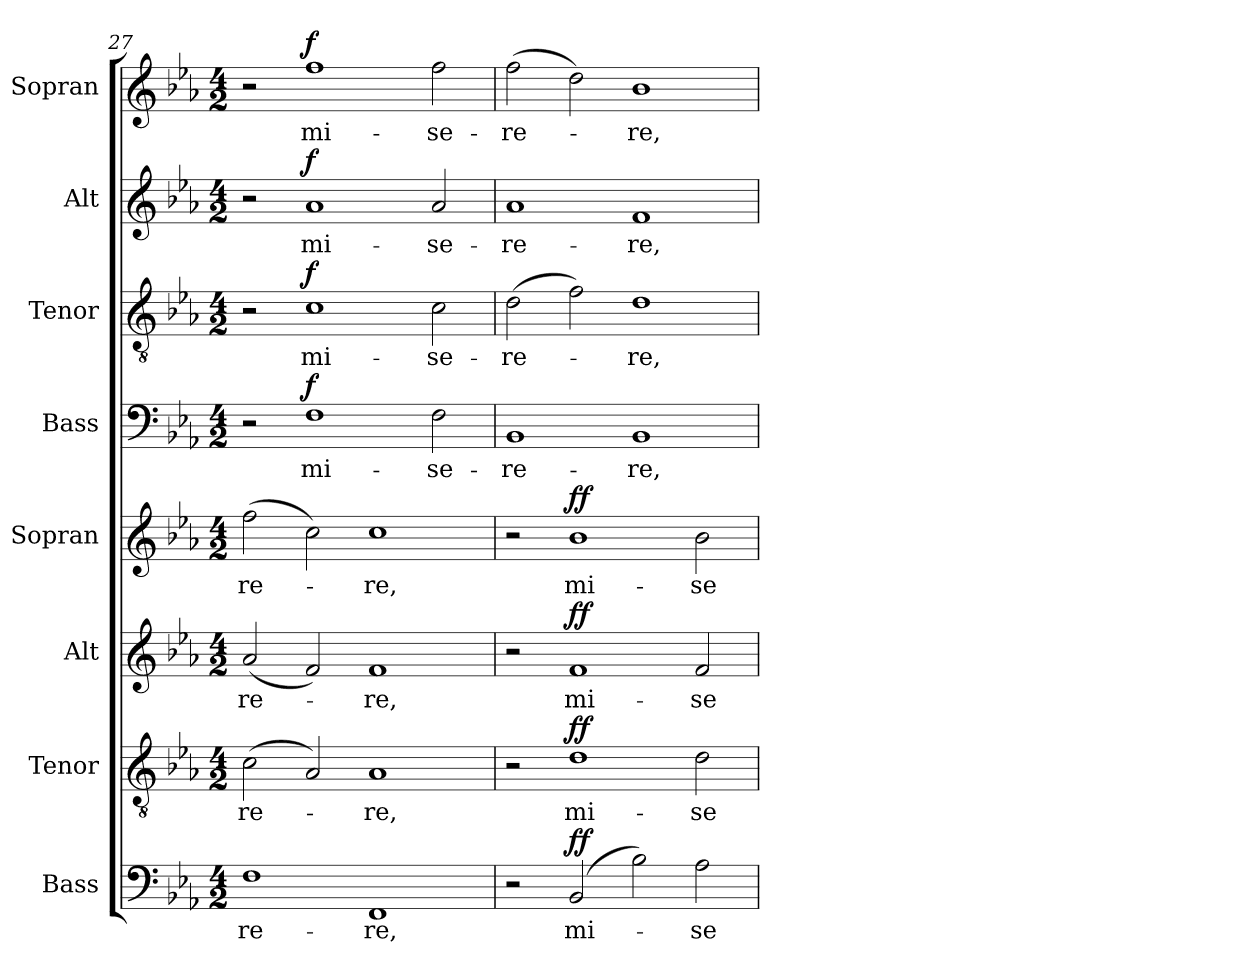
**kern	**text	**dynam	**kern	**text	**dynam	**kern	**text	**dynam	**kern	**text	**dynam	**kern	**text	**dynam	**kern	**text	**dynam	**kern	**text	**dynam	**kern	**text	**dynam
*part8	*part8	*part8	*part7	*part7	*part7	*part6	*part6	*part6	*part5	*part5	*part5	*part4	*part4	*part4	*part3	*part3	*part3	*part2	*part2	*part2	*part1	*part1	*part1
*staff8	*staff8	*staff8	*staff7	*staff7	*staff7	*staff6	*staff6	*staff6	*staff5	*staff5	*staff5	*staff4	*staff4	*staff4	*staff3	*staff3	*staff3	*staff2	*staff2	*staff2	*staff1	*staff1	*staff1
*I"Bass	*	*	*I"Tenor	*	*	*I"Alt	*	*	*I"Sopran	*	*	*I"Bass	*	*	*I"Tenor	*	*	*I"Alt	*	*	*I"Sopran	*	*
*I'B.	*	*	*I'T.	*	*	*I'A.	*	*	*I'S.	*	*	*I'B.	*	*	*I'T.	*	*	*I'A.	*	*	*I'S.	*	*
*clefF4	*	*	*clefGv2	*	*	*clefG2	*	*	*clefG2	*	*	*clefF4	*	*	*clefGv2	*	*	*clefG2	*	*	*clefG2	*	*
*k[b-e-a-]	*	*	*k[b-e-a-]	*	*	*k[b-e-a-]	*	*	*k[b-e-a-]	*	*	*k[b-e-a-]	*	*	*k[b-e-a-]	*	*	*k[b-e-a-]	*	*	*k[b-e-a-]	*	*
*E-:	*	*	*E-:	*	*	*E-:	*	*	*E-:	*	*	*E-:	*	*	*E-:	*	*	*E-:	*	*	*E-:	*	*
*M4/2	*	*	*M4/2	*	*	*M4/2	*	*	*M4/2	*	*	*M4/2	*	*	*M4/2	*	*	*M4/2	*	*	*M4/2	*	*
=27	=27	=27	=27	=27	=27	=27	=27	=27	=27	=27	=27	=27	=27	=27	=27	=27	=27	=27	=27	=27	=27	=27	=27
!	!LO:LY:b	!	!	!LO:LY:b	!	!	!LO:LY:b	!	!	!LO:LY:b	!	!	!	!	!	!	!	!	!	!	!	!	!
1F	-re-	.	(>2c\	-re-	.	(<2a-/	-re-	.	(>2ff\	-re-	.	2r	.	.	2r	.	.	2r	.	.	2r	.	.
!	!	!	!	!	!	!	!	!	!	!	!	!	!LO:LY:b	!LO:DY:a	!	!LO:LY:b	!LO:DY:a	!	!LO:LY:b	!LO:DY:a	!	!LO:LY:b	!LO:DY:a
.	.	.	2A-/)	.	.	2f/)	.	.	2cc\)	.	.	1F	mi-	f	1c	mi-	f	1a-	mi-	f	1ff	mi-	f
!	!LO:LY:b	!	!	!LO:LY:b	!	!	!LO:LY:b	!	!	!LO:LY:b	!	!	!	!	!	!	!	!	!	!	!	!	!
1FF	-re,	.	1A-	-re,	.	1f	-re,	.	1cc	-re,	.	.	.	.	.	.	.	.	.	.	.	.	.
!	!	!	!	!	!	!	!	!	!	!	!	!	!LO:LY:b	!	!	!LO:LY:b	!	!	!LO:LY:b	!	!	!LO:LY:b	!
.	.	.	.	.	.	.	.	.	.	.	.	2F\	-se-	.	2c\	-se-	.	2a-/	-se-	.	2ff\	-se-	.
=28	=28	=28	=28	=28	=28	=28	=28	=28	=28	=28	=28	=28	=28	=28	=28	=28	=28	=28	=28	=28	=28	=28	=28
!	!	!	!	!	!	!	!	!	!	!	!	!	!LO:LY:b	!	!	!LO:LY:b	!	!	!LO:LY:b	!	!	!LO:LY:b	!
2r	.	.	2r	.	.	2r	.	.	2r	.	.	1BB-	-re-	.	(>2d\	-re-	.	1a-	-re-	.	(>2ff\	-re-	.
!	!LO:LY:b	!LO:DY:a	!	!LO:LY:b	!LO:DY:a	!	!LO:LY:b	!LO:DY:a	!	!LO:LY:b	!LO:DY:a	!	!	!	!	!	!	!	!	!	!	!	!
(2BB-/	mi-	ff	1d	mi-	ff	1f	mi-	ff	1b-	mi-	ff	.	.	.	2f\)	.	.	.	.	.	2dd\)	.	.
!	!	!	!	!	!	!	!	!	!	!	!	!	!LO:LY:b	!	!	!LO:LY:b	!	!	!LO:LY:b	!	!	!LO:LY:b	!
2B-\)	.	.	.	.	.	.	.	.	.	.	.	1BB-	-re,	.	1d	-re,	.	1f	-re,	.	1b-	-re,	.
!	!LO:LY:b	!	!	!LO:LY:b	!	!	!LO:LY:b	!	!	!LO:LY:b	!	!	!	!	!	!	!	!	!	!	!	!	!
2A-\	-se-	.	2d\	-se-	.	2f/	-se-	.	2b-\	-se-	.	.	.	.	.	.	.	.	.	.	.	.	.
=	=	=	=	=	=	=	=	=	=	=	=	=	=	=	=	=	=	=	=	=	=	=	=
*-	*-	*-	*-	*-	*-	*-	*-	*-	*-	*-	*-	*-	*-	*-	*-	*-	*-	*-	*-	*-	*-	*-	*-
